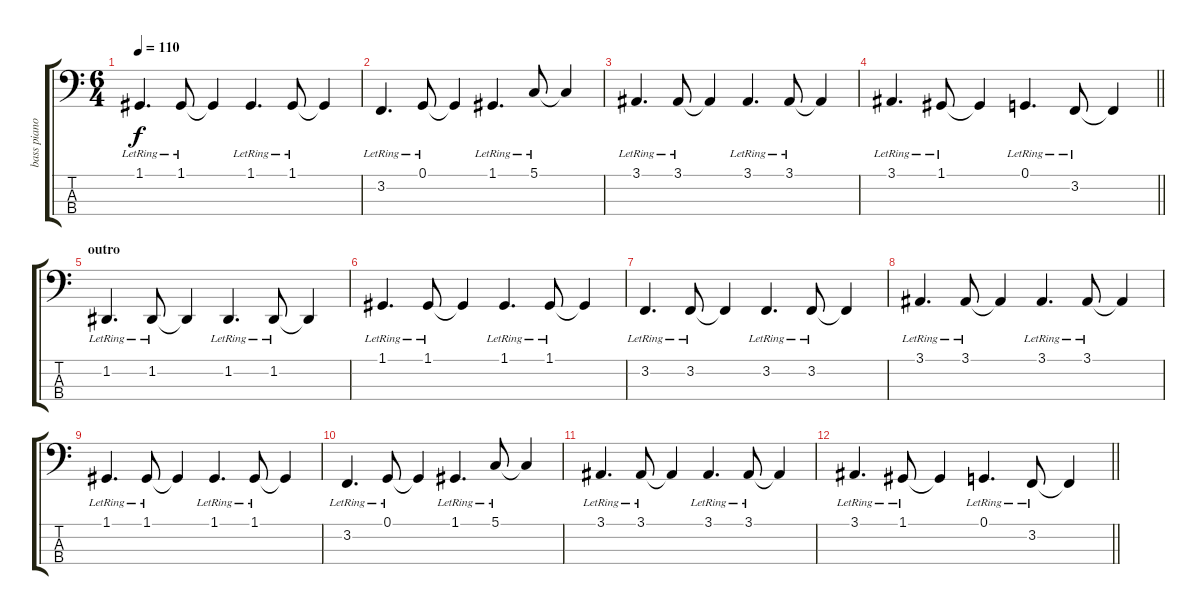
\track ("bass piano" "bass piano") {instrument electricgrandpiano}
\staff {score tabs}
\tuning (G2 D2 A1 E1) {hide}
\ts (6 4)
\tempo 110
\clef f4
\ks c
1.1{lr}.4{d dy f} 1.1{lr}.8 1.1{t}.4 1.1{lr}.4{d} 1.1{lr}.8 1.1{t}.4 |
3.2{lr}.4{d} 0.1{lr}.8 0.1{t}.4 1.1{lr}.4{d} 5.1{lr}.8 5.1{t}.4 |
3.1{lr}.4{d} 3.1{lr}.8 3.1{t}.4 3.1{lr}.4{d} 3.1{lr}.8 3.1{t}.4 |
\barLineRight lightlight
3.1{lr}.4{d} 1.1{lr}.8 1.1{t}.4 0.1{lr}.4{d} 3.2{lr}.8 3.2{t}.4 |
\section ("" "outro")
1.2{lr}.4{d volume 0} 1.2{lr}.8 1.2{t}.4 1.2{lr}.4{d} 1.2{lr}.8 1.2{t}.4 |
1.1{lr}.4{d} 1.1{lr}.8 1.1{t}.4 1.1{lr}.4{d} 1.1{lr}.8 1.1{t}.4 |
3.2{lr}.4{d} 3.2{lr}.8 3.2{t}.4 3.2{lr}.4{d} 3.2{lr}.8 3.2{t}.4 |
3.1{lr}.4{d} 3.1{lr}.8 3.1{t}.4 3.1{lr}.4{d} 3.1{lr}.8 3.1{t}.4 |
1.1{lr}.4{d} 1.1{lr}.8 1.1{t}.4 1.1{lr}.4{d} 1.1{lr}.8 1.1{t}.4 |
3.2{lr}.4{d} 0.1{lr}.8 0.1{t}.4 1.1{lr}.4{d} 5.1{lr}.8 5.1{t}.4 |
3.1{lr}.4{d} 3.1{lr}.8 3.1{t}.4 3.1{lr}.4{d} 3.1{lr}.8 3.1{t}.4 |
\barLineRight lightlight
3.1{lr}.4{d} 1.1{lr}.8 1.1{t}.4 0.1{lr}.4{d} 3.2{lr}.8 3.2{t}.4
